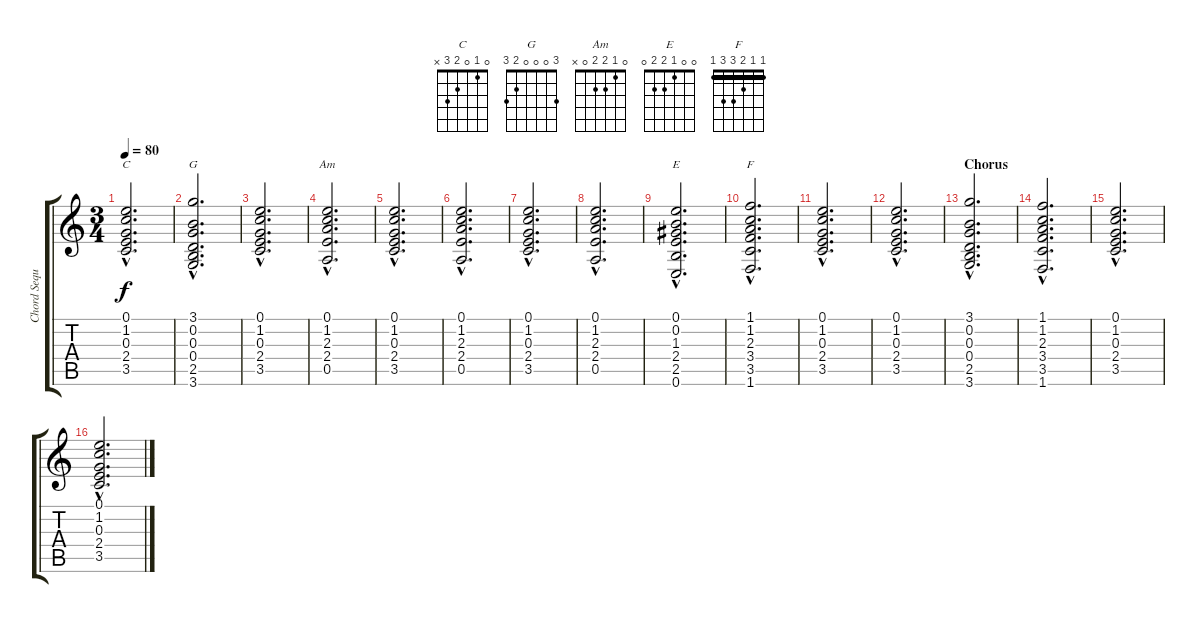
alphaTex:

\track ("Chord Sequence" "Chord Sequ") {instrument electricguitarclean}
\staff {score tabs}
\tuning (E4 B3 G3 D3 A2 E2) {hide}
\chord ("C" 0 1 0 2 3 x)
\chord ("G" 3 0 0 0 2 3)
\chord ("Am" 0 1 2 2 0 x)
\chord ("E" 0 0 1 2 2 0)
\chord ("F" 1 1 2 3 3 1) {barre 1}
\ts (3 4)
\tempo 80
\clef g2
\ks c
(0.1{hac} 1.2{hac} 0.3{hac} 2.4{hac} 3.5{hac}).2{d ch "C" dy f} |
(3.1{hac} 0.2{hac} 0.3{hac} 0.4{hac} 2.5{hac} 3.6{hac}).2{d ch "G"} |
(0.1{hac} 1.2{hac} 0.3{hac} 2.4{hac} 3.5{hac}).2{d} |
(0.1{hac} 1.2{hac} 2.3{hac} 2.4{hac} 0.5{hac}).2{d ch "Am"} |
(0.1{hac} 1.2{hac} 0.3{hac} 2.4{hac} 3.5{hac}).2{d} |
(0.1{hac} 1.2{hac} 2.3{hac} 2.4{hac} 0.5{hac}).2{d} |
(0.1{hac} 1.2{hac} 0.3{hac} 2.4{hac} 3.5{hac}).2{d} |
(0.1{hac} 1.2{hac} 2.3{hac} 2.4{hac} 0.5{hac}).2{d} |
(0.1{hac} 0.2{hac} 1.3{hac} 2.4{hac} 2.5{hac} 0.6{hac}).2{d ch "E"} |
(1.1{hac} 1.2{hac} 2.3{hac} 3.4{hac} 3.5{hac} 1.6{hac}).2{d ch "F"} |
(0.1{hac} 1.2{hac} 0.3{hac} 2.4{hac} 3.5{hac}).2{d} |
(0.1{hac} 1.2{hac} 0.3{hac} 2.4{hac} 3.5{hac}).2{d} |
\section ("" "Chorus")
(3.1{hac} 0.2{hac} 0.3{hac} 0.4{hac} 2.5{hac} 3.6{hac}).2{d} |
(1.1{hac} 1.2{hac} 2.3{hac} 3.4{hac} 3.5{hac} 1.6{hac}).2{d} |
(0.1{hac} 1.2{hac} 0.3{hac} 2.4{hac} 3.5{hac}).2{d} |
(0.1{hac} 1.2{hac} 0.3{hac} 2.4{hac} 3.5{hac}).2{d}
